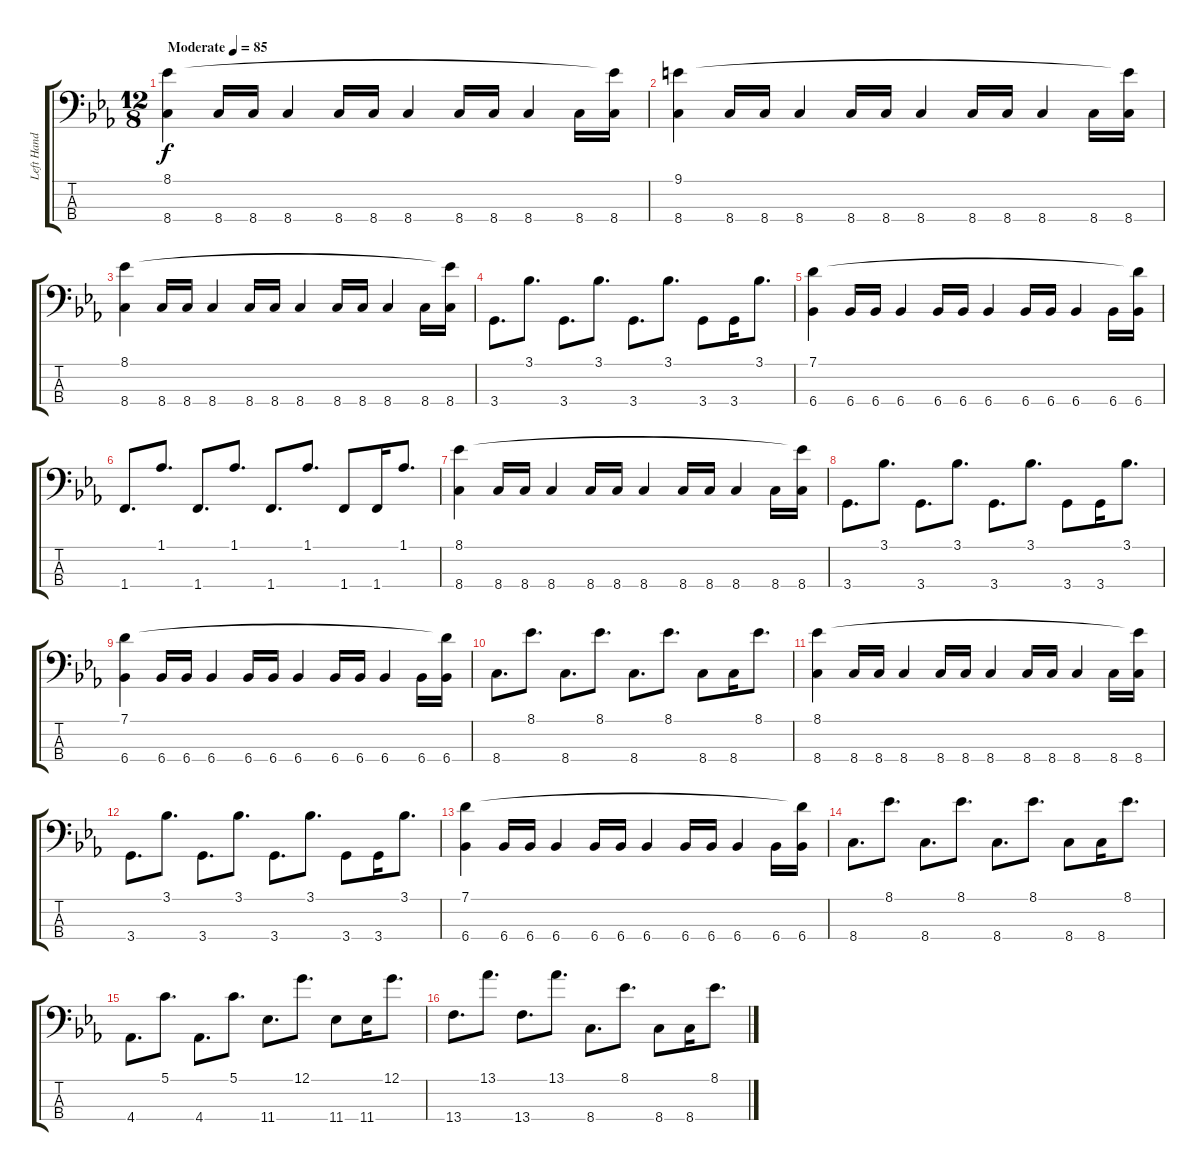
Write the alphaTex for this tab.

\track ("Left Hand" "Left Hand") {instrument electricbassfinger}
\staff {score tabs}
\tuning (G2 D2 A1 E1) {hide}
\ts (12 8)
\tempo (85 "Moderate")
\clef f4
\ks eb
(8.1 8.4).4{dy f instrument electricbassfinger} 8.4.16 8.4.16 8.4.4 8.4.16 8.4.16 8.4.4 8.4.16 8.4.16 8.4.4 8.4.16 (8.1{t} 8.4).16 |
(9.1 8.4).4 8.4.16 8.4.16 8.4.4 8.4.16 8.4.16 8.4.4 8.4.16 8.4.16 8.4.4 8.4.16 (9.1{t} 8.4).16 |
(8.1 8.4).4 8.4.16 8.4.16 8.4.4 8.4.16 8.4.16 8.4.4 8.4.16 8.4.16 8.4.4 8.4.16 (8.1{t} 8.4).16 |
3.4.8{d} 3.1.8{d} 3.4.8{d} 3.1.8{d} 3.4.8{d} 3.1.8{d} 3.4.8 3.4.16 3.1.8{d} |
(7.1 6.4).4 6.4.16 6.4.16 6.4.4 6.4.16 6.4.16 6.4.4 6.4.16 6.4.16 6.4.4 6.4.16 (7.1{t} 6.4).16 |
1.4.8{d} 1.1.8{d} 1.4.8{d} 1.1.8{d} 1.4.8{d} 1.1.8{d} 1.4.8 1.4.16 1.1.8{d} |
(8.1 8.4).4 8.4.16 8.4.16 8.4.4 8.4.16 8.4.16 8.4.4 8.4.16 8.4.16 8.4.4 8.4.16 (8.1{t} 8.4).16 |
3.4.8{d} 3.1.8{d} 3.4.8{d} 3.1.8{d} 3.4.8{d} 3.1.8{d} 3.4.8 3.4.16 3.1.8{d} |
(7.1 6.4).4 6.4.16 6.4.16 6.4.4 6.4.16 6.4.16 6.4.4 6.4.16 6.4.16 6.4.4 6.4.16 (7.1{t} 6.4).16 |
8.4.8{d} 8.1.8{d} 8.4.8{d} 8.1.8{d} 8.4.8{d} 8.1.8{d} 8.4.8 8.4.16 8.1.8{d} |
(8.1 8.4).4 8.4.16 8.4.16 8.4.4 8.4.16 8.4.16 8.4.4 8.4.16 8.4.16 8.4.4 8.4.16 (8.1{t} 8.4).16 |
3.4.8{d} 3.1.8{d} 3.4.8{d} 3.1.8{d} 3.4.8{d} 3.1.8{d} 3.4.8 3.4.16 3.1.8{d} |
(7.1 6.4).4 6.4.16 6.4.16 6.4.4 6.4.16 6.4.16 6.4.4 6.4.16 6.4.16 6.4.4 6.4.16 (7.1{t} 6.4).16 |
8.4.8{d} 8.1.8{d} 8.4.8{d} 8.1.8{d} 8.4.8{d} 8.1.8{d} 8.4.8 8.4.16 8.1.8{d} |
4.4.8{d} 5.1.8{d} 4.4.8{d} 5.1.8{d} 11.4.8{d} 12.1.8{d} 11.4.8 11.4.16 12.1.8{d} |
13.4.8{d} 13.1.8{d} 13.4.8{d} 13.1.8{d} 8.4.8{d} 8.1.8{d} 8.4.8 8.4.16 8.1.8{d}
